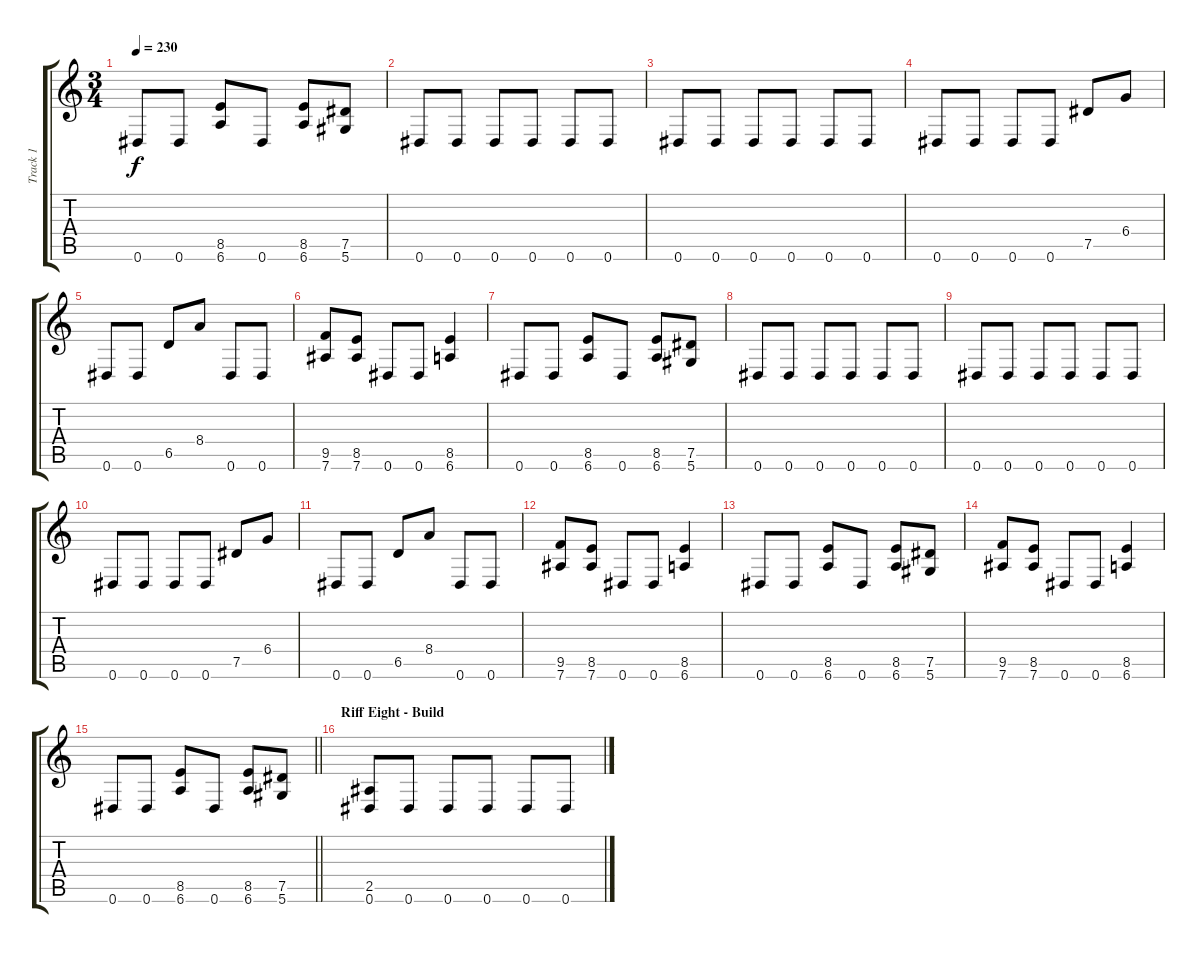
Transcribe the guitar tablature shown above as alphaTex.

\track ("Track 1" "Track 1") {instrument distortionguitar}
\staff {score tabs}
\tuning (Eb4 Bb3 Gb3 Db3 Ab2 Eb2) {hide}
\ts (3 4)
\tempo 230
\clef g2
\ks c
0.6.8{dy f} 0.6.8 (8.5 6.6).8 0.6.8 (8.5 6.6).8 (7.5 5.6).8 |
0.6.8 0.6.8 0.6.8 0.6.8 0.6.8 0.6.8 |
0.6.8 0.6.8 0.6.8 0.6.8 0.6.8 0.6.8 |
0.6.8 0.6.8 0.6.8 0.6.8 7.5.8 6.4.8 |
0.6.8 0.6.8 6.5.8 8.4.8 0.6.8 0.6.8 |
(9.5 7.6).8 (8.5 7.6).8 0.6.8 0.6.8 (8.5 6.6).4 |
0.6.8 0.6.8 (8.5 6.6).8 0.6.8 (8.5 6.6).8 (7.5 5.6).8 |
0.6.8 0.6.8 0.6.8 0.6.8 0.6.8 0.6.8 |
0.6.8 0.6.8 0.6.8 0.6.8 0.6.8 0.6.8 |
0.6.8 0.6.8 0.6.8 0.6.8 7.5.8 6.4.8 |
0.6.8 0.6.8 6.5.8 8.4.8 0.6.8 0.6.8 |
(9.5 7.6).8 (8.5 7.6).8 0.6.8 0.6.8 (8.5 6.6).4 |
0.6.8 0.6.8 (8.5 6.6).8 0.6.8 (8.5 6.6).8 (7.5 5.6).8 |
(9.5 7.6).8 (8.5 7.6).8 0.6.8 0.6.8 (8.5 6.6).4 |
\barLineRight lightlight
0.6.8 0.6.8 (8.5 6.6).8 0.6.8 (8.5 6.6).8 (7.5 5.6).8 |
\section ("" "Riff Eight - Build")
(2.5 0.6).8 0.6.8 0.6.8 0.6.8 0.6.8 0.6.8
